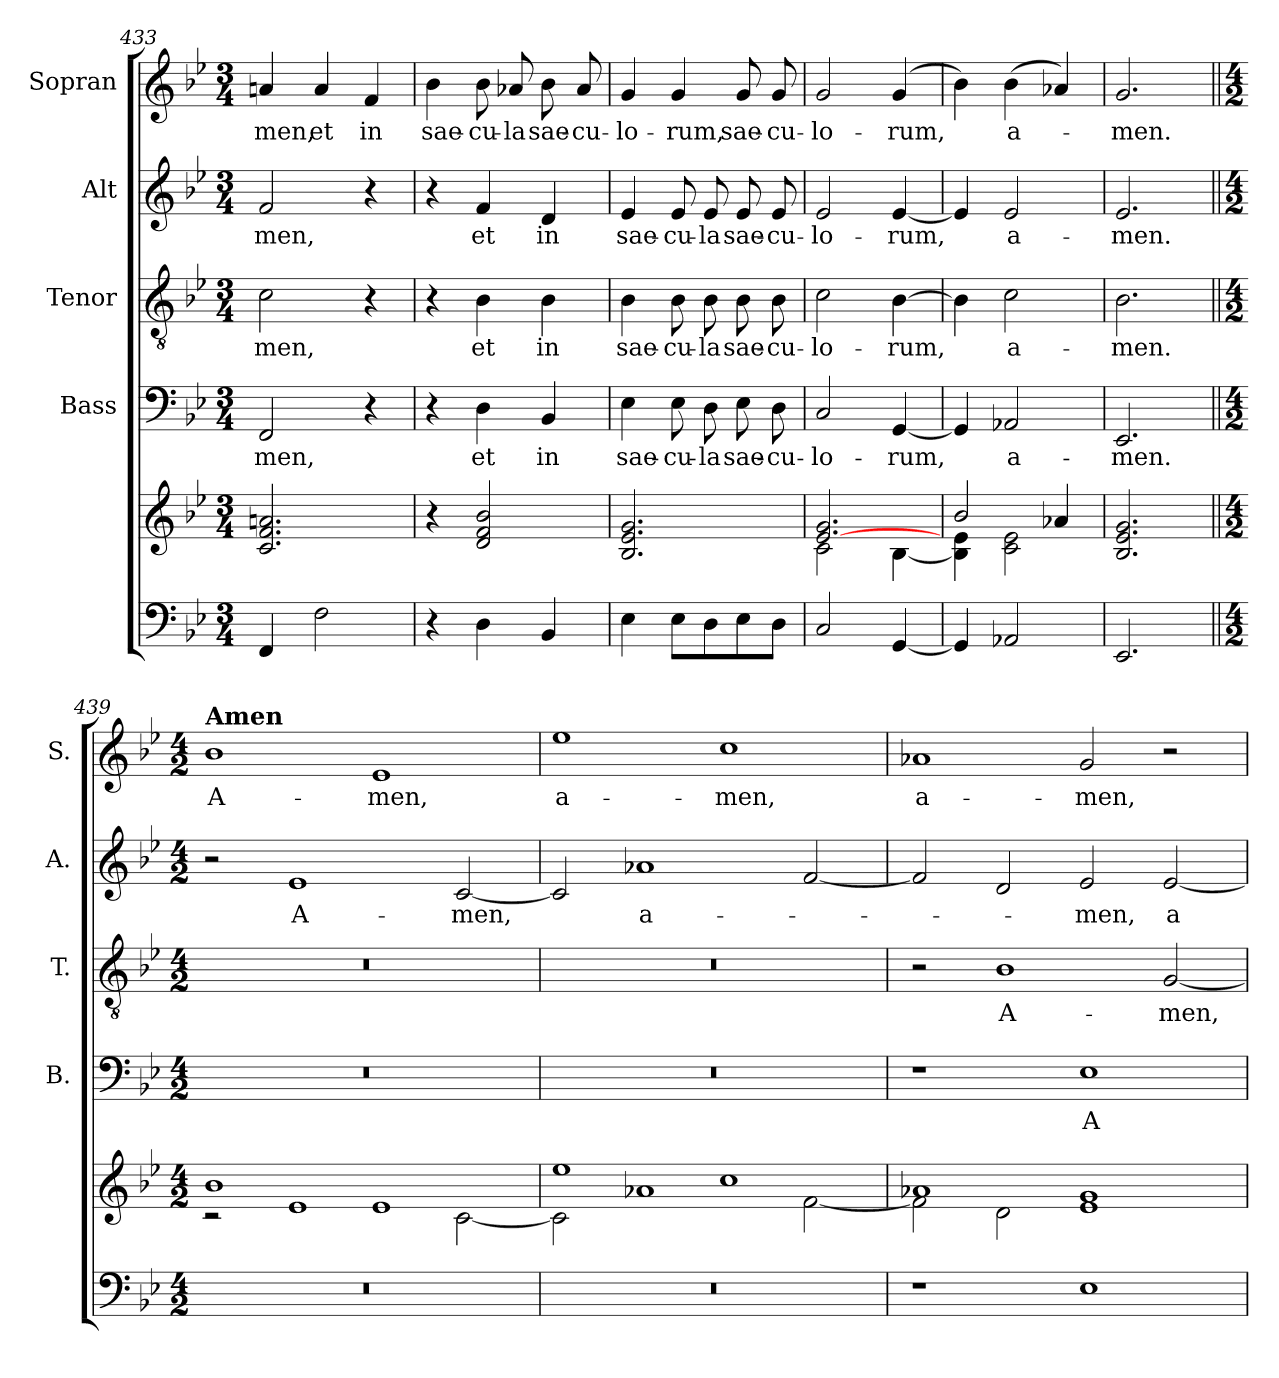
**kern	**kern	**kern	**text	**kern	**text	**kern	**text	**kern	**text
*part5	*part5	*part4	*part4	*part3	*part3	*part2	*part2	*part1	*part1
*staff6	*staff5	*staff4	*staff4	*staff3	*staff3	*staff2	*staff2	*staff1	*staff1
*	*	*I"Bass	*	*I"Tenor	*	*I"Alt	*	*I"Sopran	*
*	*	*I'B.	*	*I'T.	*	*I'A.	*	*I'S.	*
*clefF4	*clefG2	*clefF4	*	*clefGv2	*	*clefG2	*	*clefG2	*
*k[b-e-]	*k[b-e-]	*k[b-e-]	*	*k[b-e-]	*	*k[b-e-]	*	*k[b-e-]	*
*B-:	*B-:	*B-:	*	*B-:	*	*B-:	*	*B-:	*
*M3/4	*M3/4	*M3/4	*	*M3/4	*	*M3/4	*	*M3/4	*
=433	=433	=433	=433	=433	=433	=433	=433	=433	=433
!	!	!	!LO:LY:b	!	!LO:LY:b	!	!LO:LY:b	!	!LO:LY:b
4FF/	2.c/ 2.f/ 2.an/	2FF/	-men,	2c\	-men,	2f/	-men,	4an/	-men,
!	!	!	!	!	!	!	!	!	!LO:LY:b
2F\	.	.	.	.	.	.	.	4a/	et
!	!	!	!	!	!	!	!	!	!LO:LY:b
.	.	4r	.	4r	.	4r	.	4f/	in
=434	=434	=434	=434	=434	=434	=434	=434	=434	=434
!	!	!	!	!	!	!	!	!	!LO:LY:b
4r	4r	4r	.	4r	.	4r	.	4b-\	sae-
!	!	!	!LO:LY:b	!	!LO:LY:b	!	!LO:LY:b	!	!LO:LY:b
4D\	2d/ 2f/ 2b-/	4D\	et	4B-\	et	4f/	et	8b-\	-cu-
!	!	!	!	!	!	!	!	!	!LO:LY:b
.	.	.	.	.	.	.	.	8a-X/	-la
!	!	!	!LO:LY:b	!	!LO:LY:b	!	!LO:LY:b	!	!LO:LY:b
4BB-/	.	4BB-/	in	4B-\	in	4d/	in	8b-\	sae-
!	!	!	!	!	!	!	!	!	!LO:LY:b
.	.	.	.	.	.	.	.	8a-/	-cu-
=435	=435	=435	=435	=435	=435	=435	=435	=435	=435
!	!	!	!LO:LY:b	!	!LO:LY:b	!	!LO:LY:b	!	!LO:LY:b
4E-\	2.B-/ 2.e-/ 2.g/	4E-\	sae-	4B-\	sae-	4e-/	sae-	4g/	-lo-
!	!	!	!LO:LY:b	!	!LO:LY:b	!	!LO:LY:b	!	!LO:LY:b
8E-\L	.	8E-\	-cu-	8B-\	-cu-	8e-/	-cu-	4g/	-rum,
!	!	!	!LO:LY:b	!	!LO:LY:b	!	!LO:LY:b	!	!
8D\	.	8D\	-la	8B-\	-la	8e-/	-la	.	.
!	!	!	!LO:LY:b	!	!LO:LY:b	!	!LO:LY:b	!	!LO:LY:b
8E-\	.	8E-\	sae-	8B-\	sae-	8e-/	sae-	8g/	sae-
!	!	!	!LO:LY:b	!	!LO:LY:b	!	!LO:LY:b	!	!LO:LY:b
8D\J	.	8D\	-cu-	8B-\	-cu-	8e-/	-cu-	8g/	-cu-
!!LO:PB:g=z
=436	=436	=436	=436	=436	=436	=436	=436	=436	=436
*	*^	*	*	*	*	*	*	*	*
!	!	!	!	!LO:LY:b	!	!LO:LY:b	!	!LO:LY:b	!	!LO:LY:b
2C/	[>2.e-/ 2.g/	2c\	2C/	-lo-	2c\	-lo-	2e-/	-lo-	2g/	-lo-
!	!	!	!	!LO:LY:b	!	!LO:LY:b	!	!LO:LY:b	!	!LO:LY:b
[4GG/	.	[<4B-\	[4GG/	-rum,	[4B-\	-rum,	[4e-/	-rum,	(4g/	-rum,
=437	=437	=437	=437	=437	=437	=437	=437	=437	=437	=437
4GG/]	2b-/	4B-\] 4e-\	4GG/]	.	4B-\]	.	4e-/]	.	4b-\)	.
!	!	!	!	!LO:LY:b	!	!LO:LY:b	!	!LO:LY:b	!	!LO:LY:b
2AA-X/	.	2c\ 2e-\	2AA-X/	a-	2c\	a-	2e-/	a-	(>4b-\	a-
.	4a-X/	.	.	.	.	.	.	.	4a-X/)	.
*	*v	*v	*	*	*	*	*	*	*	*
=438	=438	=438	=438	=438	=438	=438	=438	=438	=438
!	!	!	!LO:LY:b	!	!LO:LY:b	!	!LO:LY:b	!	!LO:LY:b
2.EE-/	2.B-/ 2.e-/ 2.g/	2.EE-/	-men.	2.B-\	-men.	2.e-/	-men.	2.g/	-men.
=439||	=439||	=439||	=439||	=439||	=439||	=439||	=439||	=439||	=439||
*M4/2	*M4/2	*M4/2	*	*M4/2	*	*M4/2	*	*M4/2	*
*	*^	*	*	*	*	*	*	*	*
!	!	!	!	!	!	!	!	!	!LO:TX:a:B:t=Amen	!
!	!	!	!	!	!	!	!	!	!	!LO:LY:b
0r	1b-	2rc	0r	.	0r	.	2r	.	1b-	A-
!	!	!	!	!	!	!	!	!LO:LY:b	!	!
.	.	1e-	.	.	.	.	1e-	A-	.	.
!	!	!	!	!	!	!	!	!	!	!LO:LY:b
.	1e-	.	.	.	.	.	.	.	1e-	-men,
!	!	!	!	!	!	!	!	!LO:LY:b	!	!
.	.	[<2c\	.	.	.	.	[2c/	-men,	.	.
=440	=440	=440	=440	=440	=440	=440	=440	=440	=440	=440
!	!	!	!	!	!	!	!	!	!	!LO:LY:b
0r	1ee-	2c\]	0r	.	0r	.	2c/]	.	1ee-	a-
!	!	!	!	!	!	!	!	!LO:LY:b	!	!
.	.	1a-X	.	.	.	.	1a-X	a-	.	.
!	!	!	!	!	!	!	!	!	!	!LO:LY:b
.	1cc	.	.	.	.	.	.	.	1cc	-men,
.	.	[<2f\	.	.	.	.	[2f/	.	.	.
=441	=441	=441	=441	=441	=441	=441	=441	=441	=441	=441
!	!	!	!	!	!	!	!	!	!	!LO:LY:b
1r	1a-X	2f\]	1r	.	2r	.	2f/]	.	1a-X	a-
!	!	!	!	!	!	!LO:LY:b	!	!	!	!
.	.	2d\	.	.	1B-	A-	2d/	.	.	.
!	!	!	!	!LO:LY:b	!	!	!	!LO:LY:b	!	!LO:LY:b
1E-	1g	1e-	1E-	A-	.	.	2e-/	-men,	2g/	-men,
!	!	!	!	!	!	!LO:LY:b	!	!LO:LY:b	!	!
.	.	.	.	.	[2G/	-men,	[2e-/	a-	2r	.
*	*v	*v	*	*	*	*	*	*	*	*
=	=	=	=	=	=	=	=	=	=
*-	*-	*-	*-	*-	*-	*-	*-	*-	*-
